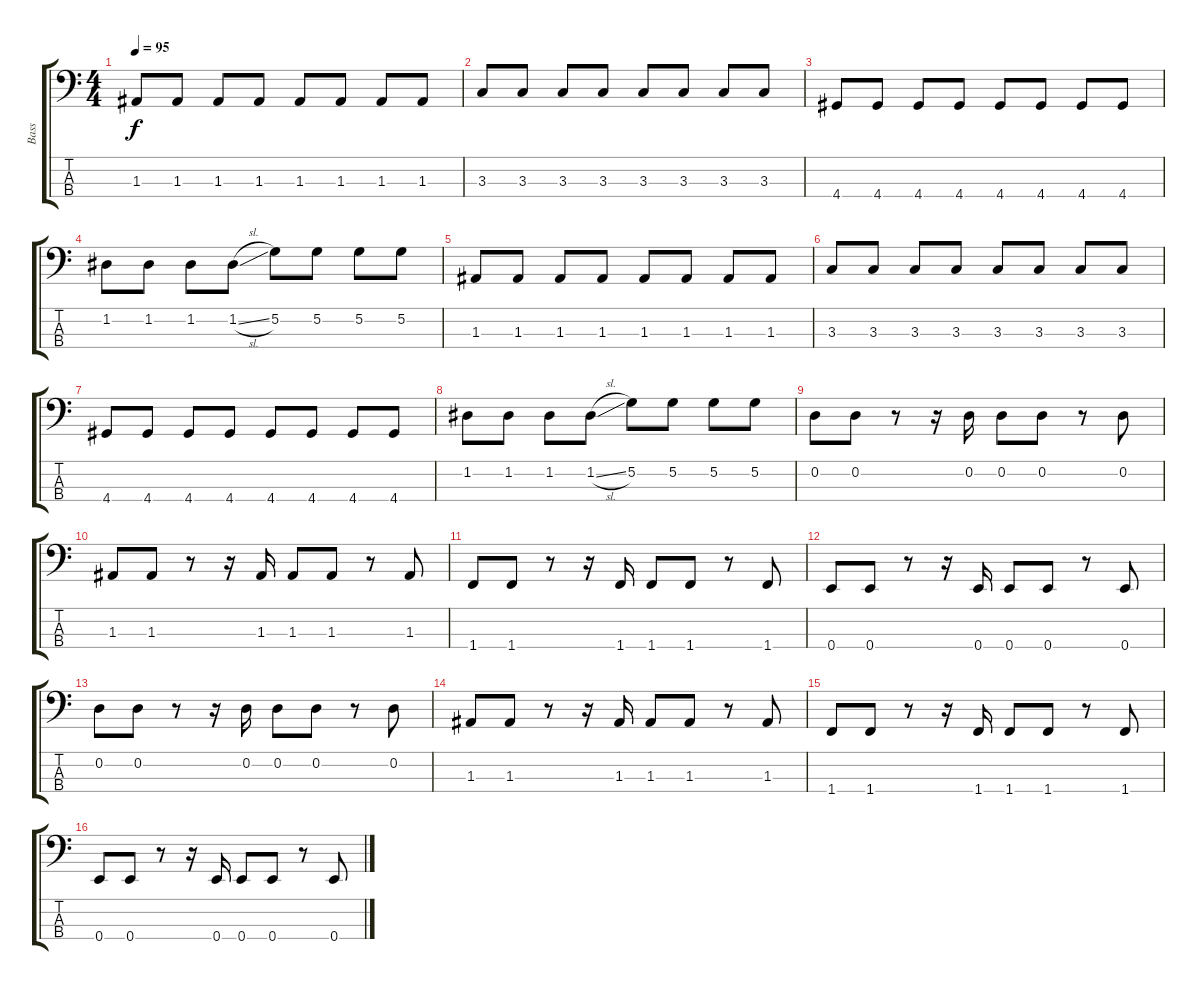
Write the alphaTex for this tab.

\track ("Bass" "Bass") {instrument electricbassfinger}
\staff {score tabs}
\tuning (G2 D2 A1 E1) {hide}
\ts (4 4)
\tempo 95
\clef f4
\ks c
1.3.8{dy f} 1.3.8 1.3.8 1.3.8 1.3.8 1.3.8 1.3.8 1.3.8 |
3.3.8 3.3.8 3.3.8 3.3.8 3.3.8 3.3.8 3.3.8 3.3.8 |
4.4.8 4.4.8 4.4.8 4.4.8 4.4.8 4.4.8 4.4.8 4.4.8 |
1.2.8 1.2.8 1.2.8 1.2{sl}.8 5.2.8 5.2.8 5.2.8 5.2.8 |
1.3.8 1.3.8 1.3.8 1.3.8 1.3.8 1.3.8 1.3.8 1.3.8 |
3.3.8 3.3.8 3.3.8 3.3.8 3.3.8 3.3.8 3.3.8 3.3.8 |
4.4.8 4.4.8 4.4.8 4.4.8 4.4.8 4.4.8 4.4.8 4.4.8 |
1.2.8 1.2.8 1.2.8 1.2{sl}.8 5.2.8 5.2.8 5.2.8 5.2.8 |
0.2.8 0.2.8 r.8 r.16 0.2.16 0.2.8 0.2.8 r.8 0.2.8 |
1.3.8 1.3.8 r.8 r.16 1.3.16 1.3.8 1.3.8 r.8 1.3.8 |
1.4.8 1.4.8 r.8 r.16 1.4.16 1.4.8 1.4.8 r.8 1.4.8 |
0.4.8 0.4.8 r.8 r.16 0.4.16 0.4.8 0.4.8 r.8 0.4.8 |
0.2.8 0.2.8 r.8 r.16 0.2.16 0.2.8 0.2.8 r.8 0.2.8 |
1.3.8 1.3.8 r.8 r.16 1.3.16 1.3.8 1.3.8 r.8 1.3.8 |
1.4.8 1.4.8 r.8 r.16 1.4.16 1.4.8 1.4.8 r.8 1.4.8 |
0.4.8 0.4.8 r.8 r.16 0.4.16 0.4.8 0.4.8 r.8 0.4.8
